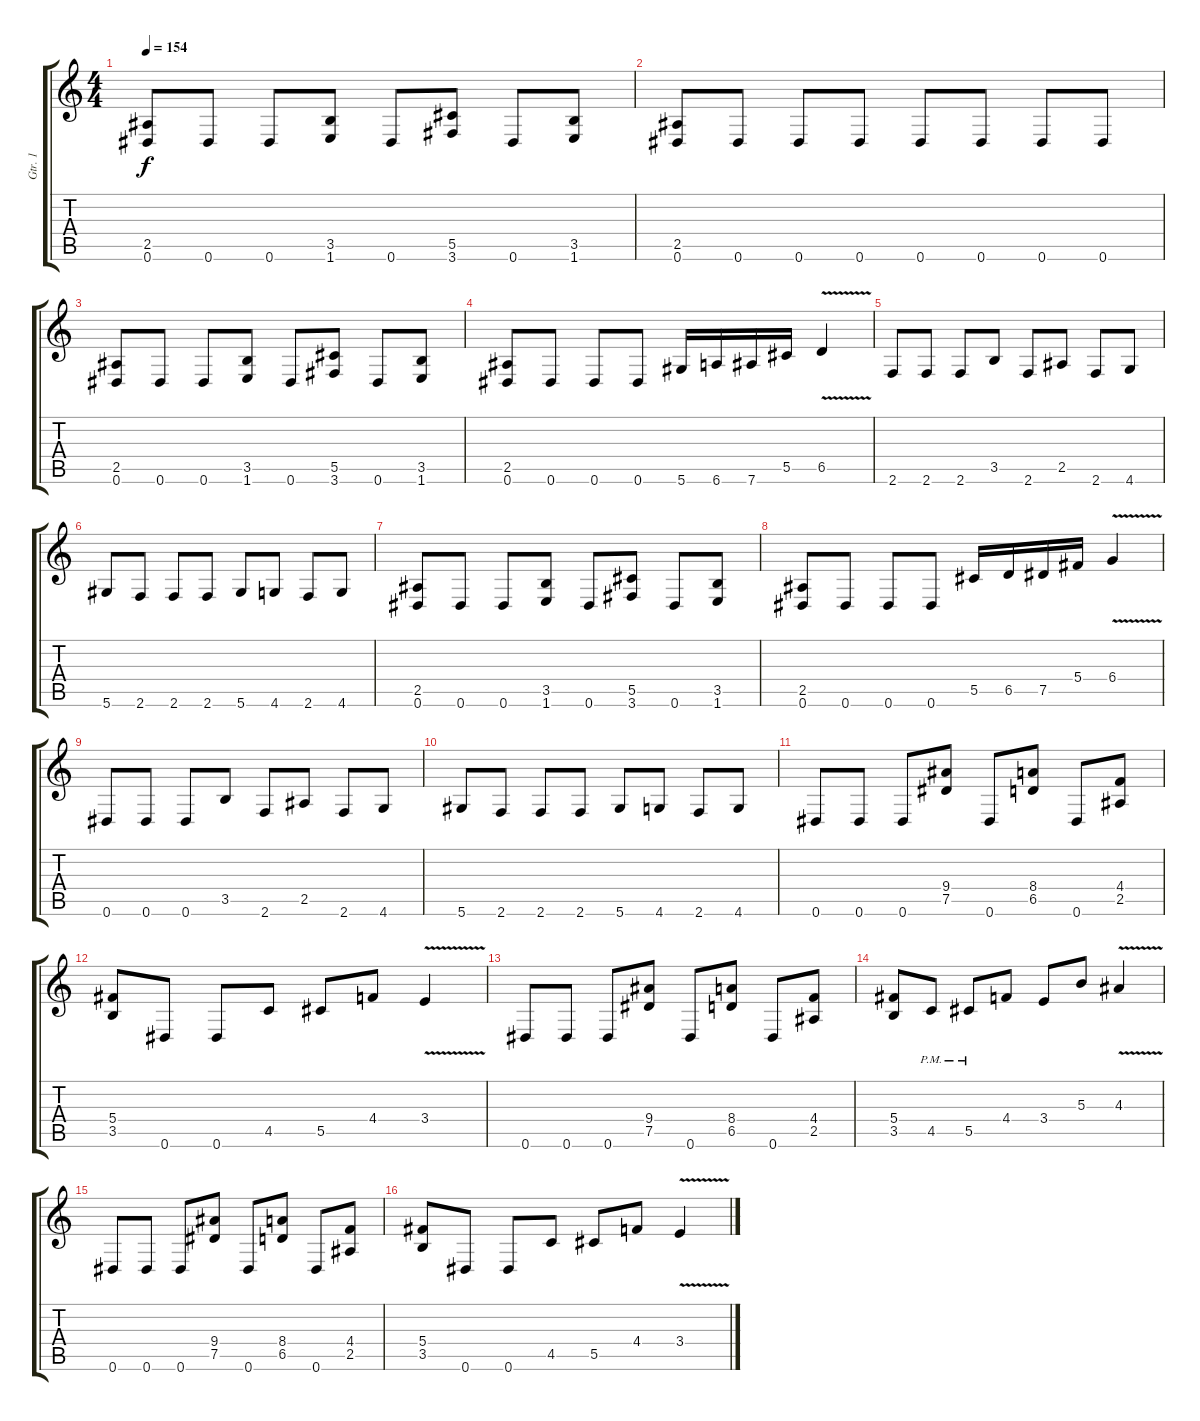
\track ("Gtr. 1" "Gtr. 1") {instrument overdrivenguitar}
\staff {score tabs}
\tuning (Eb4 Bb3 Gb3 Db3 Ab2 Eb2) {hide}
\ts (4 4)
\tempo 154
\clef g2
\ks c
(2.5 0.6).8{dy f} 0.6.8 0.6.8 (3.5 1.6).8 0.6.8 (5.5 3.6).8 0.6.8 (3.5 1.6).8 |
(2.5 0.6).8 0.6.8 0.6.8 0.6.8 0.6.8 0.6.8 0.6.8 0.6.8 |
(2.5 0.6).8 0.6.8 0.6.8 (3.5 1.6).8 0.6.8 (5.5 3.6).8 0.6.8 (3.5 1.6).8 |
(2.5 0.6).8 0.6.8 0.6.8 0.6.8 5.6.16 6.6.16 7.6.16 5.5.16 6.5{v}.4 |
2.6.8 2.6.8 2.6.8 3.5.8 2.6.8 2.5.8 2.6.8 4.6.8 |
5.6.8 2.6.8 2.6.8 2.6.8 5.6.8 4.6.8 2.6.8 4.6.8 |
(2.5 0.6).8 0.6.8 0.6.8 (3.5 1.6).8 0.6.8 (5.5 3.6).8 0.6.8 (3.5 1.6).8 |
(2.5 0.6).8 0.6.8 0.6.8 0.6.8 5.5.16 6.5.16 7.5.16 5.4.16 6.4{v}.4 |
0.6.8 0.6.8 0.6.8 3.5.8 2.6.8 2.5.8 2.6.8 4.6.8 |
5.6.8 2.6.8 2.6.8 2.6.8 5.6.8 4.6.8 2.6.8 4.6.8 |
0.6.8 0.6.8 0.6.8 (9.4 7.5).8 0.6.8 (8.4 6.5).8 0.6.8 (4.4 2.5).8 |
(5.4 3.5).8 0.6.8 0.6.8 4.5.8 5.5.8 4.4.8 3.4{v}.4 |
0.6.8 0.6.8 0.6.8 (9.4 7.5).8 0.6.8 (8.4 6.5).8 0.6.8 (4.4 2.5).8 |
(5.4 3.5).8 4.5{pm}.8 5.5{pm}.8 4.4.8 3.4.8 5.3.8 4.3{v}.4 |
0.6.8 0.6.8 0.6.8 (9.4 7.5).8 0.6.8 (8.4 6.5).8 0.6.8 (4.4 2.5).8 |
(5.4 3.5).8 0.6.8 0.6.8 4.5.8 5.5.8 4.4.8 3.4{v}.4
